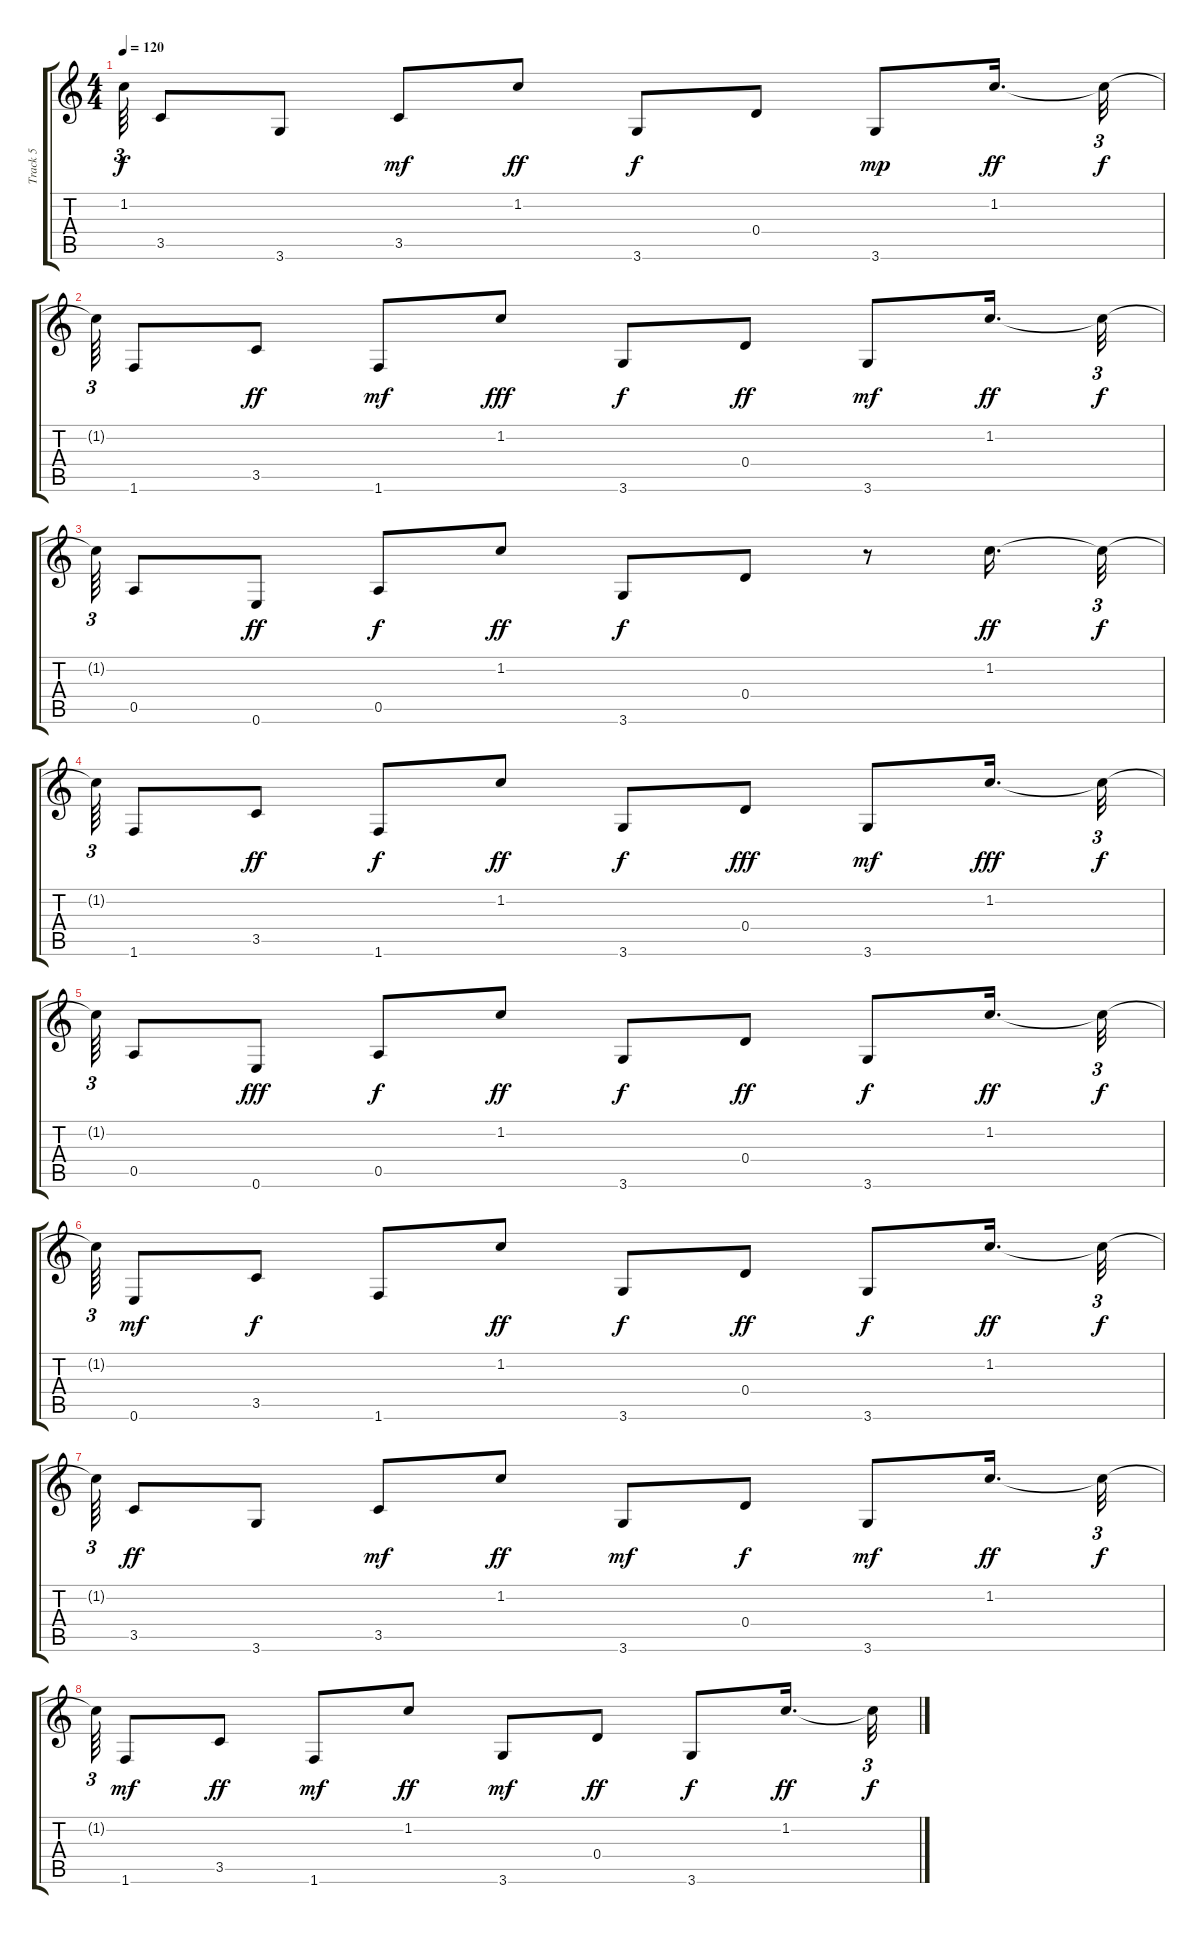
\track ("Track 5" "Track 5") {instrument acousticguitarsteel}
\staff {score tabs}
\tuning (E4 B3 G3 D3 A2 E2) {hide}
\ts (4 4)
\tempo 120
\clef g2
\ks c
1.2{t}.64{tu (3 2) dy f} 3.5.8 3.6.8 3.5.8{dy mf} 1.2.8{dy ff} 3.6.8{dy f} 0.4.8 3.6.8{dy mp} 1.2.16{d dy ff} 1.2{t}.32{tu (3 2) dy f} |
1.2{t}.64{tu (3 2)} 1.6.8 3.5.8{dy ff} 1.6.8{dy mf} 1.2.8{dy fff} 3.6.8{dy f} 0.4.8{dy ff} 3.6.8{dy mf} 1.2.16{d dy ff} 1.2{t}.32{tu (3 2) dy f} |
1.2{t}.64{tu (3 2)} 0.5.8 0.6.8{dy ff} 0.5.8{dy f} 1.2.8{dy ff} 3.6.8{dy f} 0.4.8 r.8 1.2.16{d dy ff} 1.2{t}.32{tu (3 2) dy f} |
1.2{t}.64{tu (3 2)} 1.6.8 3.5.8{dy ff} 1.6.8{dy f} 1.2.8{dy ff} 3.6.8{dy f} 0.4.8{dy fff} 3.6.8{dy mf} 1.2.16{d dy fff} 1.2{t}.32{tu (3 2) dy f} |
1.2{t}.64{tu (3 2)} 0.5.8 0.6.8{dy fff} 0.5.8{dy f} 1.2.8{dy ff} 3.6.8{dy f} 0.4.8{dy ff} 3.6.8{dy f} 1.2.16{d dy ff} 1.2{t}.32{tu (3 2) dy f} |
1.2{t}.64{tu (3 2)} 0.6.8{dy mf} 3.5.8{dy f} 1.6.8 1.2.8{dy ff} 3.6.8{dy f} 0.4.8{dy ff} 3.6.8{dy f} 1.2.16{d dy ff} 1.2{t}.32{tu (3 2) dy f} |
1.2{t}.64{tu (3 2)} 3.5.8{dy ff} 3.6.8 3.5.8{dy mf} 1.2.8{dy ff} 3.6.8{dy mf} 0.4.8{dy f} 3.6.8{dy mf} 1.2.16{d dy ff} 1.2{t}.32{tu (3 2) dy f} |
1.2{t}.64{tu (3 2)} 1.6.8{dy mf} 3.5.8{dy ff} 1.6.8{dy mf} 1.2.8{dy ff} 3.6.8{dy mf} 0.4.8{dy ff} 3.6.8{dy f} 1.2.16{d dy ff} 1.2{t}.32{tu (3 2) dy f}
